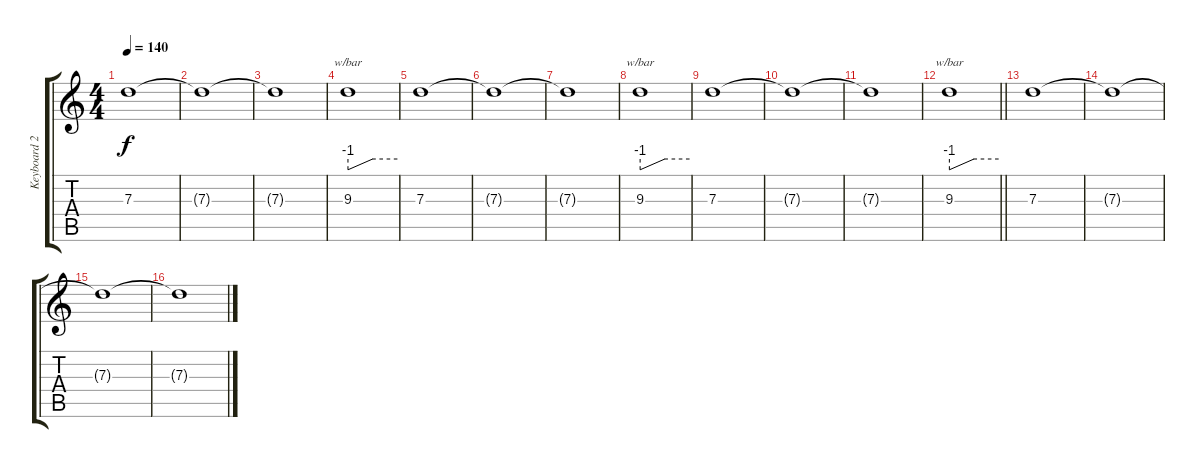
\track ("Keyboard 2" "Keyboard 2") {instrument pad8sweep}
\staff {score tabs}
\tuning (E5 B4 G4 D4 A3 E3) {hide}
\ts (4 4)
\tempo 140
\clef g2
\ks c
7.3.1{dy f} |
7.3{t}.1 |
7.3{t}.1 |
9.3.1{tbe (custom default 0 -4 30 0 60 0)} |
7.3.1 |
7.3{t}.1 |
7.3{t}.1 |
9.3.1{tbe (custom default 0 -4 30 0 60 0)} |
7.3.1 |
7.3{t}.1 |
7.3{t}.1 |
\barLineRight lightlight
9.3.1{tbe (custom default 0 -4 30 0 60 0)} |
\section ("" "")
7.3.1 |
7.3{t}.1 |
7.3{t}.1 |
7.3{t}.1
